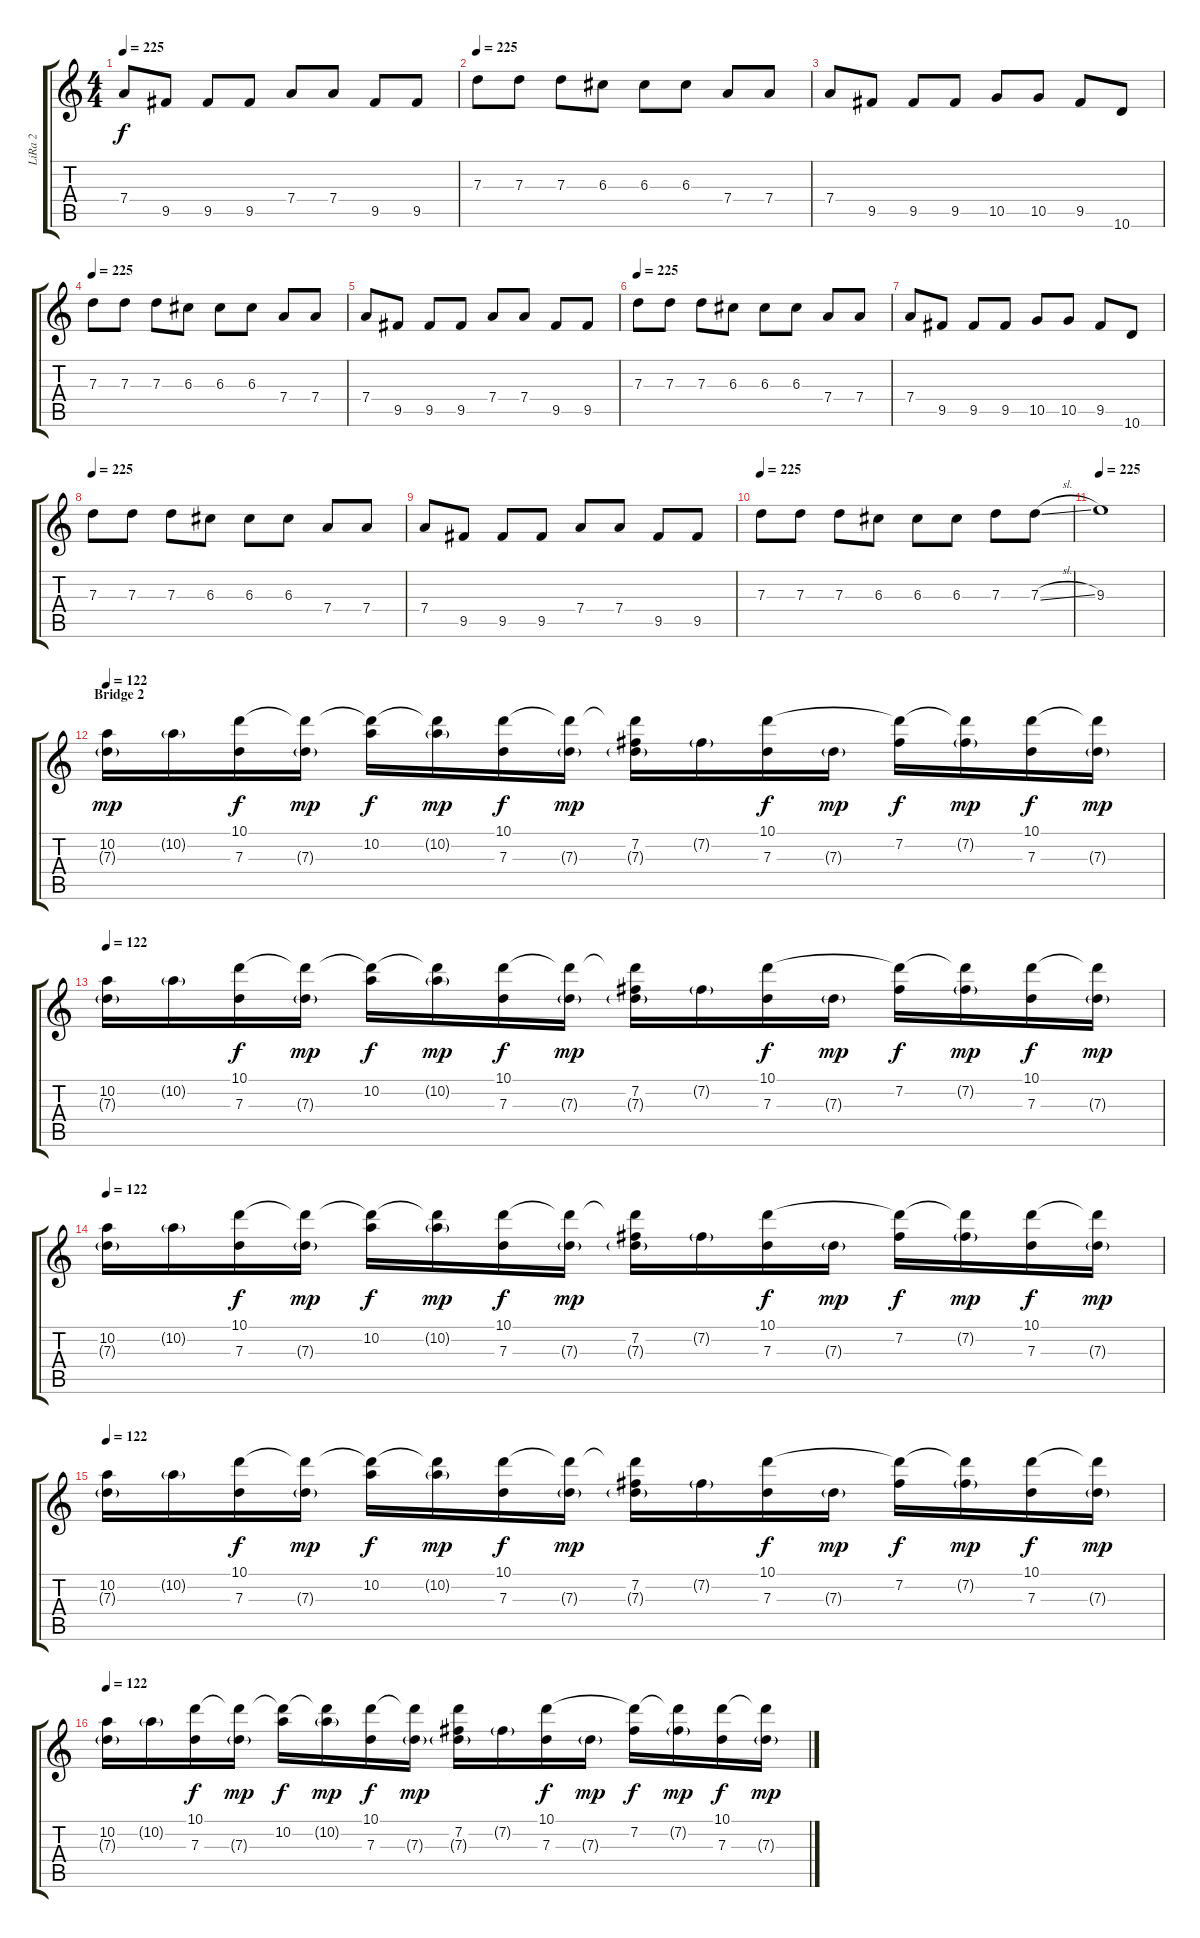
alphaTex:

\track ("LiRa 2" "LiRa 2") {instrument electricguitarjazz}
\staff {score tabs}
\tuning (E4 B3 G3 D3 A2 E2) {hide}
\ts (4 4)
\tempo 225
\clef g2
\ks c
7.4.8{dy f} 9.5.8 9.5.8 9.5.8 7.4.8 7.4.8 9.5.8 9.5.8 |
\tempo 225
7.3.8{instrument distortionguitar} 7.3.8 7.3.8 6.3.8 6.3.8 6.3.8 7.4.8 7.4.8 |
7.4.8 9.5.8 9.5.8 9.5.8 10.5.8 10.5.8 9.5.8 10.6.8 |
\tempo 225
7.3.8 7.3.8 7.3.8 6.3.8 6.3.8 6.3.8 7.4.8 7.4.8 |
7.4.8 9.5.8 9.5.8 9.5.8 7.4.8 7.4.8 9.5.8 9.5.8 |
\tempo 225
7.3.8 7.3.8 7.3.8 6.3.8 6.3.8 6.3.8 7.4.8 7.4.8 |
7.4.8 9.5.8 9.5.8 9.5.8 10.5.8 10.5.8 9.5.8 10.6.8 |
\tempo 225
7.3.8 7.3.8 7.3.8 6.3.8 6.3.8 6.3.8 7.4.8 7.4.8 |
7.4.8 9.5.8 9.5.8 9.5.8 7.4.8 7.4.8 9.5.8 9.5.8 |
\tempo 225
7.3.8 7.3.8 7.3.8 6.3.8 6.3.8 6.3.8 7.3.8 7.3{sl}.8 |
\tempo 225
9.3.1 |
\section ("" "Bridge 2")
\tempo 122
(10.2 7.3{g}).16{dy mp volume 10 instrument distortionguitar} 10.2{g}.16 (10.1 7.3).16{dy f} (10.1{t} 7.3{g}).16{dy mp} (10.1{t} 10.2).16{dy f} (10.1{t} 10.2{g}).16{dy mp} (10.1 7.3).16{dy f} (10.1{t} 7.3{g}).16{dy mp} (10.1{t} 7.2 7.3{g}).16 7.2{g}.16 (10.1 7.3).16{dy f} 7.3{g}.16{dy mp} (10.1{t} 7.2).16{dy f} (10.1{t} 7.2{g}).16{dy mp} (10.1 7.3).16{dy f} (10.1{t} 7.3{g}).16{dy mp} |
\tempo 125
\tempo 122
(10.2 7.3{g}).16 10.2{g}.16 (10.1 7.3).16{dy f} (10.1{t} 7.3{g}).16{dy mp} (10.1{t} 10.2).16{dy f} (10.1{t} 10.2{g}).16{dy mp} (10.1 7.3).16{dy f} (10.1{t} 7.3{g}).16{dy mp} (10.1{t} 7.2 7.3{g}).16 7.2{g}.16 (10.1 7.3).16{dy f} 7.3{g}.16{dy mp} (10.1{t} 7.2).16{dy f} (10.1{t} 7.2{g}).16{dy mp} (10.1 7.3).16{dy f} (10.1{t} 7.3{g}).16{dy mp} |
\tempo 125
\tempo 122
(10.2 7.3{g}).16 10.2{g}.16 (10.1 7.3).16{dy f} (10.1{t} 7.3{g}).16{dy mp} (10.1{t} 10.2).16{dy f} (10.1{t} 10.2{g}).16{dy mp} (10.1 7.3).16{dy f} (10.1{t} 7.3{g}).16{dy mp} (10.1{t} 7.2 7.3{g}).16 7.2{g}.16 (10.1 7.3).16{dy f} 7.3{g}.16{dy mp} (10.1{t} 7.2).16{dy f} (10.1{t} 7.2{g}).16{dy mp} (10.1 7.3).16{dy f} (10.1{t} 7.3{g}).16{dy mp} |
\tempo 122
(10.2 7.3{g}).16 10.2{g}.16 (10.1 7.3).16{dy f} (10.1{t} 7.3{g}).16{dy mp} (10.1{t} 10.2).16{dy f} (10.1{t} 10.2{g}).16{dy mp} (10.1 7.3).16{dy f} (10.1{t} 7.3{g}).16{dy mp} (10.1{t} 7.2 7.3{g}).16 7.2{g}.16 (10.1 7.3).16{dy f} 7.3{g}.16{dy mp} (10.1{t} 7.2).16{dy f} (10.1{t} 7.2{g}).16{dy mp} (10.1 7.3).16{dy f} (10.1{t} 7.3{g}).16{dy mp} |
\tempo 125
\tempo 122
(10.2 7.3{g}).16 10.2{g}.16 (10.1 7.3).16{dy f} (10.1{t} 7.3{g}).16{dy mp} (10.1{t} 10.2).16{dy f} (10.1{t} 10.2{g}).16{dy mp} (10.1 7.3).16{dy f} (10.1{t} 7.3{g}).16{dy mp} (10.1{t} 7.2 7.3{g}).16 7.2{g}.16 (10.1 7.3).16{dy f} 7.3{g}.16{dy mp} (10.1{t} 7.2).16{dy f} (10.1{t} 7.2{g}).16{dy mp} (10.1 7.3).16{dy f} (10.1{t} 7.3{g}).16{dy mp}
